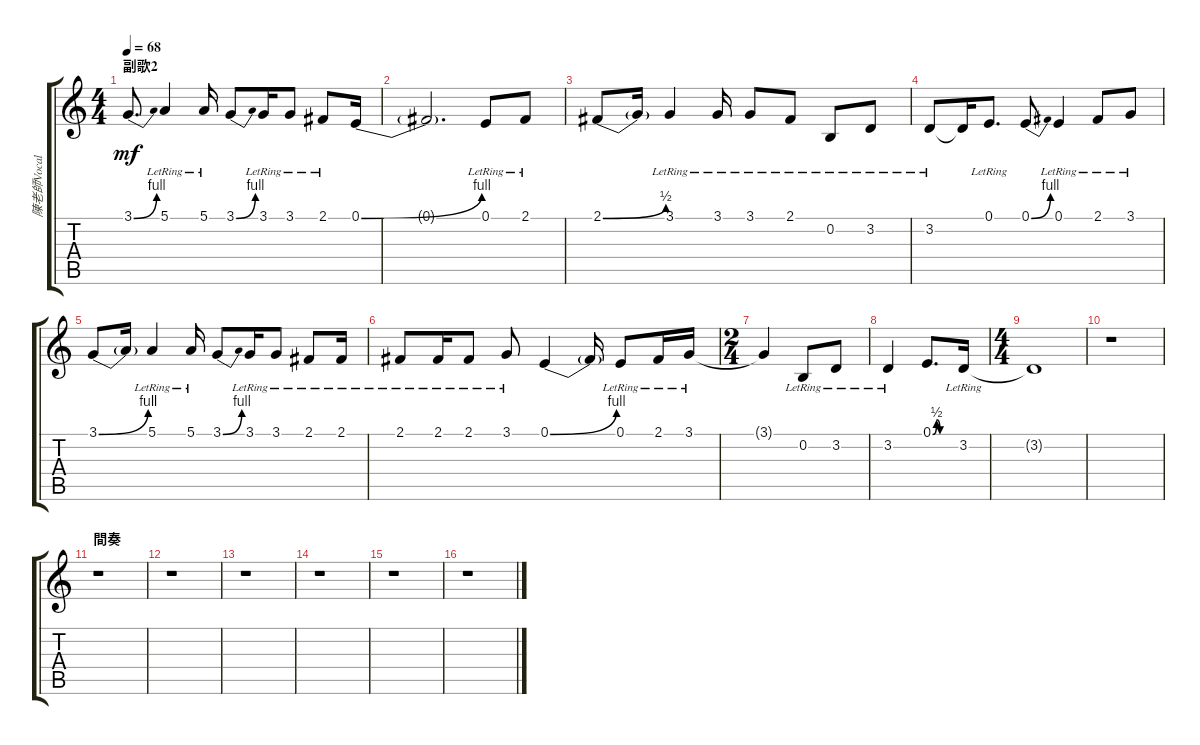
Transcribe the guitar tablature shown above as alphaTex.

\track ("陳老師Vocal" "陳老師Vocal") {instrument acousticgrandpiano}
\staff {score tabs}
\tuning (E4 B3 G3 D3 A2 E2) {hide}
\ts (4 4)
\section ("" "副歌2")
\tempo 68
\clef g2
\ks c
3.1{be (bend 0 0 60 4)}.8{d dy mf} 5.1{lr}.4 5.1{lr}.16 3.1{be (bend 0 0 60 4)}.8 3.1{lr}.16 3.1{lr}.8 2.1{lr}.8 0.1{be (bend 0 0 60 4)}.16 |
0.1{t}.2{d} 0.1{lr}.8 2.1{lr}.8 |
2.1{be (bend 0 0 60 2)}.8 2.1{t}.16 3.1{lr}.4 3.1{lr}.16 3.1{lr}.8 2.1{lr}.8 0.2{lr}.8 3.2{lr}.8 |
3.2{lr}.8 3.2{t}.16 0.1{lr}.8{d} 0.1{be (bend 0 0 60 4)}.8 0.1{lr}.4 2.1{lr}.8 3.1{lr}.8 |
3.1{be (bend 0 0 60 4)}.8 3.1{t}.16 5.1{lr}.4 5.1{lr}.16 3.1{be (bend 0 0 60 4)}.8 3.1{lr}.16 3.1{lr}.8 2.1{lr}.8 2.1{lr}.16 |
2.1{lr}.8 2.1{lr}.16 2.1{lr}.8 3.1{lr}.8 0.1{be (bend 0 0 60 4)}.4 0.1{t}.16 0.1{lr}.8 2.1{lr}.16 3.1{lr}.16 |
\ts (2 4)
3.1{t}.4 0.2{lr}.8 3.2{lr}.8 |
3.2{lr}.4 0.1{be (custom 0 0 10 2 19 0 45 0 60 0)}.8{d} 3.2{lr}.16 |
\ts (4 4)
3.2{t}.1 |
r.1 |
\section ("" "間奏")
r.1 |
r.1 |
r.1 |
r.1 |
r.1 |
r.1
